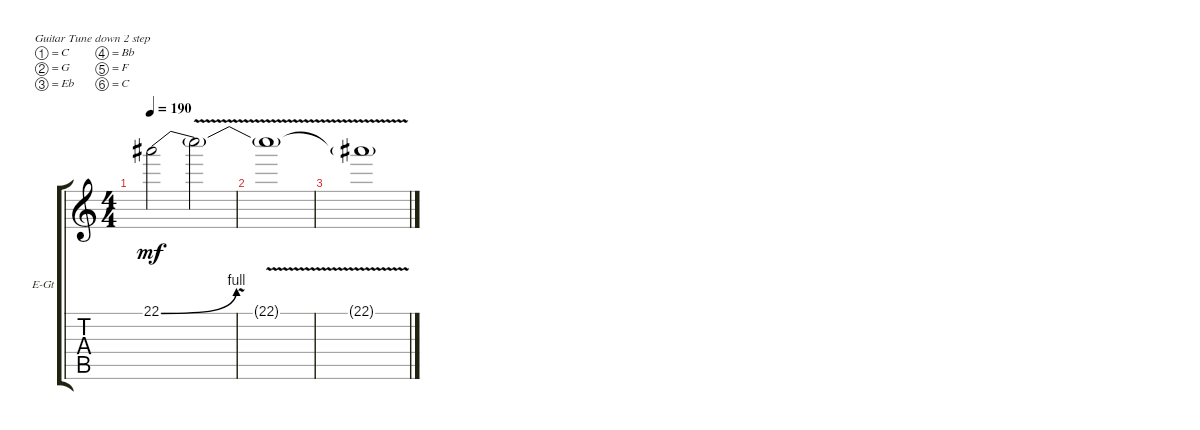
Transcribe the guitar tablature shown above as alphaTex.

\bracketExtendMode groupsimilarinstruments
\firstSystemTrackNameOrientation horizontal
\otherSystemsTrackNameOrientation horizontal
\track ("Electric Guitar" "E-Gt") {instrument distortionguitar}
\staff {score tabs}
\tuning (C4 G3 Eb3 Bb2 F2 C2)
\ts (4 4)
\tempo 190
\clef g2
\ks c
22.1{be (bend 0 0 15 4)}.2{dy mf} 22.1{v t}.2 |
22.1{v t}.1 |
22.1{v t}.1
